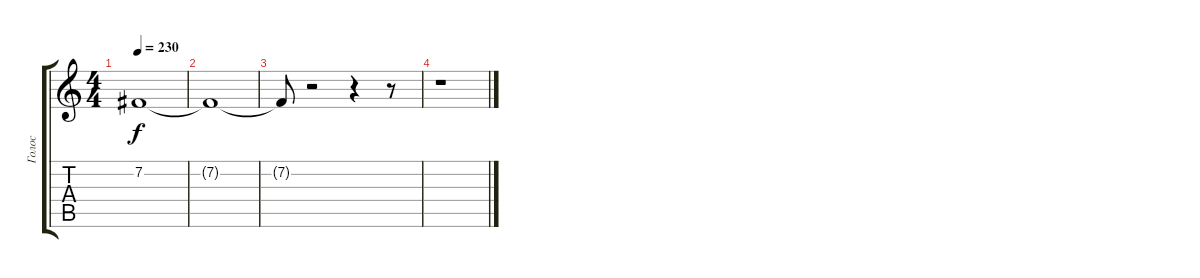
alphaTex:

\track ("Голос" "Голос") {instrument violin}
\staff {score tabs}
\tuning (E4 B3 G3 D3 A2 E2) {hide}
\ts (4 4)
\tempo 230
\clef g2
\ks c
7.2.1{dy f volume 7} |
7.2{t}.1 |
7.2{t}.8 r.2 r.4 r.8 |
r.1
